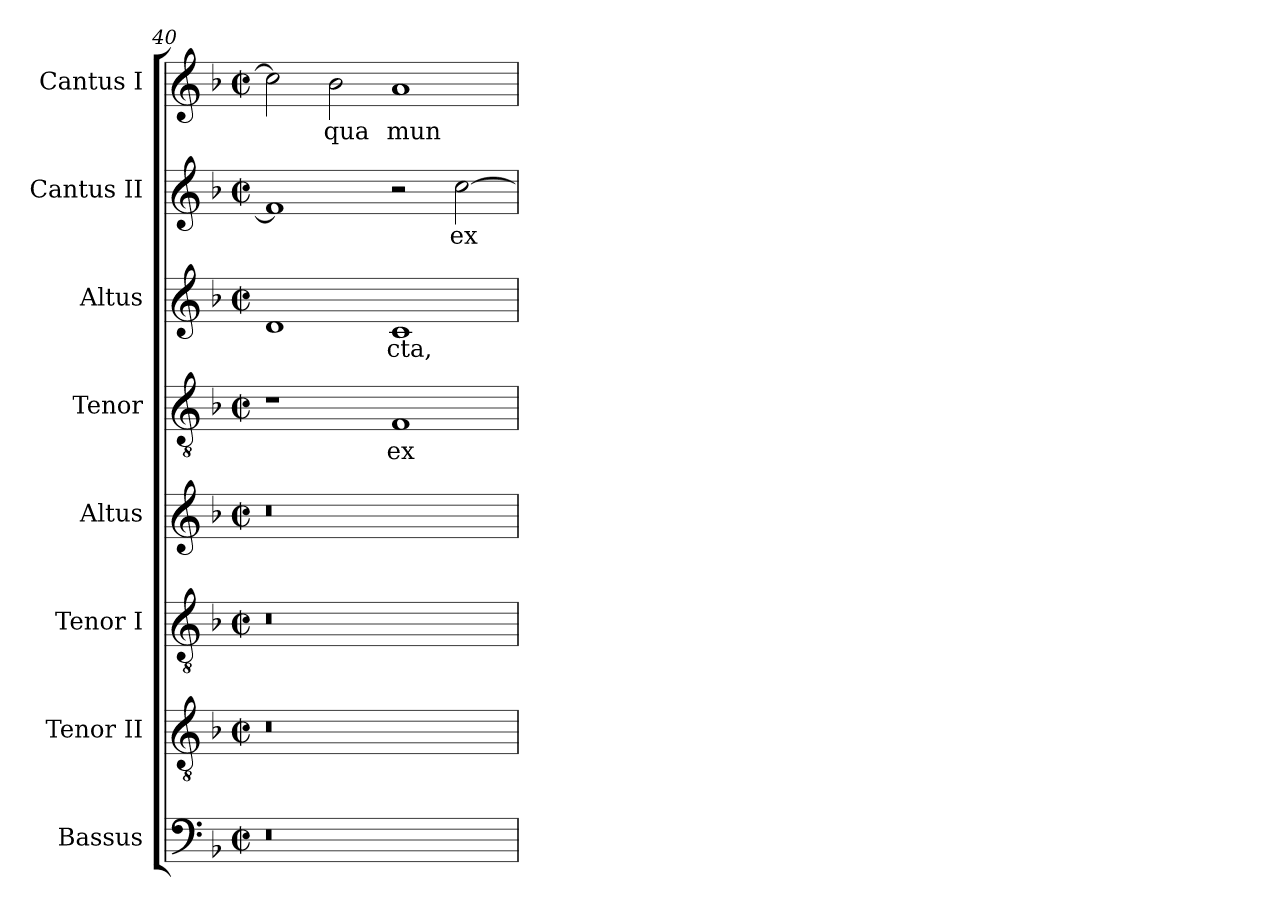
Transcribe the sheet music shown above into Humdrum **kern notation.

**kern	**kern	**kern	**kern	**kern	**text	**kern	**text	**kern	**text	**kern	**text
*part8	*part7	*part6	*part5	*part4	*part4	*part3	*part3	*part2	*part2	*part1	*part1
*staff8	*staff7	*staff6	*staff5	*staff4	*staff4	*staff3	*staff3	*staff2	*staff2	*staff1	*staff1
*I"Bassus	*I"Tenor II	*I"Tenor I	*I"Altus	*I"Tenor	*	*I"Altus	*	*I"Cantus II	*	*I"Cantus I	*
*clefF4	*clefGv2	*clefGv2	*clefG2	*clefGv2	*	*clefG2	*	*clefG2	*	*clefG2	*
*k[b-]	*k[b-]	*k[b-]	*k[b-]	*k[b-]	*	*k[b-]	*	*k[b-]	*	*k[b-]	*
*F:	*F:	*F:	*F:	*F:	*	*F:	*	*F:	*	*F:	*
*M2/2	*M2/2	*M2/2	*M2/2	*M2/2	*	*M2/2	*	*M2/2	*	*M2/2	*
*met(c|)	*met(c|)	*met(c|)	*met(c|)	*met(c|)	*	*met(c|)	*	*met(c|)	*	*met(c|)	*
=40	=40	=40	=40	=40	=40	=40	=40	=40	=40	=40	=40
0r	0r	0r	0r	1r	.	1d	.	1f]	.	2cc\]	.
!	!	!	!	!	!	!	!	!	!	!	!LO:LY:b:cj
.	.	.	.	.	.	.	.	.	.	2b-\	qua
!	!	!	!	!	!LO:LY:b:cj	!	!LO:LY:b:cj	!	!	!	!LO:LY:b:cj
.	.	.	.	1F	ex	1c	-cta,	2r	.	1a	mun
!	!	!	!	!	!	!	!	!	!LO:LY:b:cj	!	!
.	.	.	.	.	.	.	.	[>2cc\	ex	.	.
=	=	=	=	=	=	=	=	=	=	=	=
*-	*-	*-	*-	*-	*-	*-	*-	*-	*-	*-	*-
